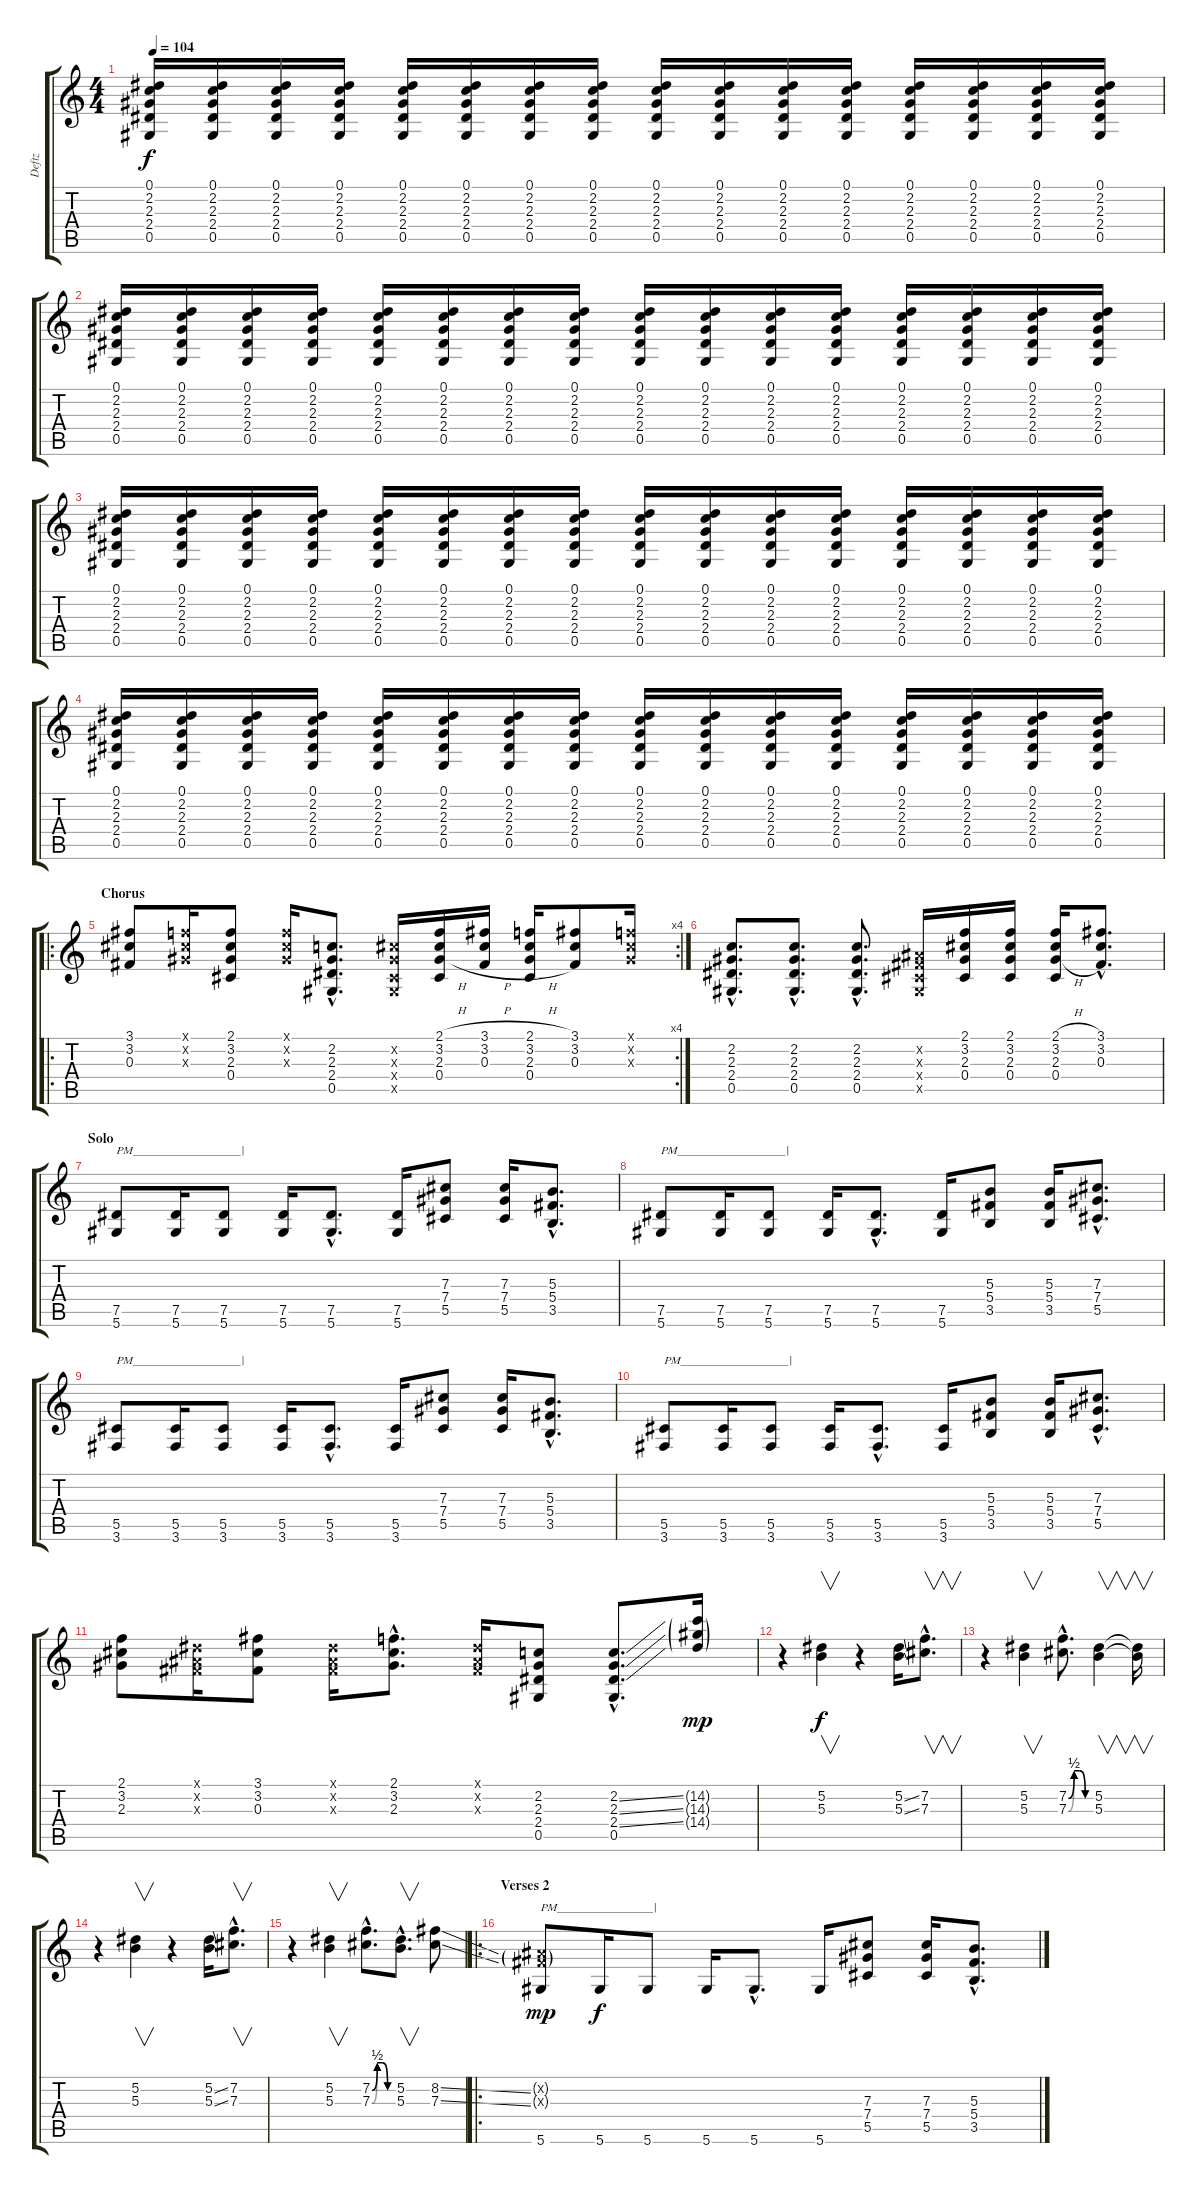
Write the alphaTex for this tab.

\track ("Deftz" "Deftz") {instrument distortionguitar}
\staff {score tabs}
\tuning (Eb4 Bb3 Gb3 Db3 Ab2 Eb2) {hide}
\ts (4 4)
\tempo 104
\clef g2
\ks c
(0.1 2.2 2.3 2.4 0.5).16{dy f volume 10 instrument electricguitarclean} (0.1 2.2 2.3 2.4 0.5).16 (0.1 2.2 2.3 2.4 0.5).16 (0.1 2.2 2.3 2.4 0.5).16 (0.1 2.2 2.3 2.4 0.5).16 (0.1 2.2 2.3 2.4 0.5).16 (0.1 2.2 2.3 2.4 0.5).16 (0.1 2.2 2.3 2.4 0.5).16 (0.1 2.2 2.3 2.4 0.5).16 (0.1 2.2 2.3 2.4 0.5).16 (0.1 2.2 2.3 2.4 0.5).16 (0.1 2.2 2.3 2.4 0.5).16 (0.1 2.2 2.3 2.4 0.5).16 (0.1 2.2 2.3 2.4 0.5).16 (0.1 2.2 2.3 2.4 0.5).16 (0.1 2.2 2.3 2.4 0.5).16 |
(0.1 2.2 2.3 2.4 0.5).16{volume 10 instrument electricguitarclean} (0.1 2.2 2.3 2.4 0.5).16 (0.1 2.2 2.3 2.4 0.5).16 (0.1 2.2 2.3 2.4 0.5).16 (0.1 2.2 2.3 2.4 0.5).16 (0.1 2.2 2.3 2.4 0.5).16 (0.1 2.2 2.3 2.4 0.5).16 (0.1 2.2 2.3 2.4 0.5).16 (0.1 2.2 2.3 2.4 0.5).16 (0.1 2.2 2.3 2.4 0.5).16 (0.1 2.2 2.3 2.4 0.5).16 (0.1 2.2 2.3 2.4 0.5).16 (0.1 2.2 2.3 2.4 0.5).16 (0.1 2.2 2.3 2.4 0.5).16 (0.1 2.2 2.3 2.4 0.5).16 (0.1 2.2 2.3 2.4 0.5).16 |
(0.1 2.2 2.3 2.4 0.5).16{volume 10 instrument electricguitarclean} (0.1 2.2 2.3 2.4 0.5).16 (0.1 2.2 2.3 2.4 0.5).16 (0.1 2.2 2.3 2.4 0.5).16 (0.1 2.2 2.3 2.4 0.5).16 (0.1 2.2 2.3 2.4 0.5).16 (0.1 2.2 2.3 2.4 0.5).16 (0.1 2.2 2.3 2.4 0.5).16 (0.1 2.2 2.3 2.4 0.5).16 (0.1 2.2 2.3 2.4 0.5).16 (0.1 2.2 2.3 2.4 0.5).16 (0.1 2.2 2.3 2.4 0.5).16 (0.1 2.2 2.3 2.4 0.5).16 (0.1 2.2 2.3 2.4 0.5).16 (0.1 2.2 2.3 2.4 0.5).16 (0.1 2.2 2.3 2.4 0.5).16 |
(0.1 2.2 2.3 2.4 0.5).16{volume 10 instrument electricguitarclean} (0.1 2.2 2.3 2.4 0.5).16 (0.1 2.2 2.3 2.4 0.5).16 (0.1 2.2 2.3 2.4 0.5).16 (0.1 2.2 2.3 2.4 0.5).16 (0.1 2.2 2.3 2.4 0.5).16 (0.1 2.2 2.3 2.4 0.5).16 (0.1 2.2 2.3 2.4 0.5).16 (0.1 2.2 2.3 2.4 0.5).16 (0.1 2.2 2.3 2.4 0.5).16 (0.1 2.2 2.3 2.4 0.5).16 (0.1 2.2 2.3 2.4 0.5).16 (0.1 2.2 2.3 2.4 0.5).16 (0.1 2.2 2.3 2.4 0.5).16 (0.1 2.2 2.3 2.4 0.5).16 (0.1 2.2 2.3 2.4 0.5).16 |
\ro
\rc 4
\section ("" "Chorus")
(3.1 3.2 0.3).8{volume 13 instrument distortionguitar} (2.1{x} 3.2{x} 2.3{x}).16 (2.1 3.2 2.3 0.4).8 (2.1{x} 3.2{x} 2.3{x}).16 (2.2{hac} 2.3{hac} 2.4{hac} 0.5{hac}).8{d} (3.2{x} 2.3{x} 0.4{x} 0.5{x}).16 (2.1{h} 3.2 2.3{h} 0.4).16 (3.1{h} 3.2 0.3{h}).16 (2.1{h} 3.2 2.3{h} 0.4).16 (3.1 3.2 0.3).8 (2.1{x} 3.2{x} 2.3{x}).16 |
(2.2{hac} 2.3{hac} 2.4{hac} 0.5{hac}).8{d} (2.2{hac} 2.3{hac} 2.4{hac} 0.5{hac}).8{d} (2.2{hac} 2.3{hac} 2.4{hac} 0.5{hac}).8{d} (0.2{x} 0.3{x} 0.4{x} 0.5{x}).16 (2.1 3.2 2.3 0.4).16 (2.1 3.2 2.3 0.4).16 (2.1{h} 3.2 2.3{h} 0.4).16 (3.1{hac} 3.2{hac} 0.3{hac}).8{d} |
\section ("" "Solo")
(7.5 5.6).8{txt "PM__________________|" volume 16 instrument overdrivenguitar} (7.5 5.6).16 (7.5 5.6).8 (7.5 5.6).16 (7.5{hac} 5.6{hac}).8{d} (7.5 5.6).16 (7.3 7.4 5.5).8{volume 13 instrument distortionguitar} (7.3 7.4 5.5).16 (5.3{hac} 5.4{hac} 3.5{hac}).8{d} |
(7.5 5.6).8{txt "PM__________________|" volume 16 instrument overdrivenguitar} (7.5 5.6).16 (7.5 5.6).8 (7.5 5.6).16 (7.5{hac} 5.6{hac}).8{d} (7.5 5.6).16 (5.3 5.4 3.5).8{volume 13 instrument distortionguitar} (5.3 5.4 3.5).16 (7.3{hac} 7.4{hac} 5.5{hac}).8{d} |
(5.5 3.6).8{txt "PM__________________|" volume 16 instrument overdrivenguitar} (5.5 3.6).16 (5.5 3.6).8 (5.5 3.6).16 (5.5{hac} 3.6{hac}).8{d} (5.5 3.6).16 (7.3 7.4 5.5).8{volume 13 instrument distortionguitar} (7.3 7.4 5.5).16 (5.3{hac} 5.4{hac} 3.5{hac}).8{d} |
(5.5 3.6).8{txt "PM__________________|" volume 16 instrument overdrivenguitar} (5.5 3.6).16 (5.5 3.6).8 (5.5 3.6).16 (5.5{hac} 3.6{hac}).8{d} (5.5 3.6).16 (5.3 5.4 3.5).8{volume 13 instrument distortionguitar} (5.3 5.4 3.5).16 (7.3{hac} 7.4{hac} 5.5{hac}).8{d} |
(2.1 3.2 2.3).8 (0.1{x} 0.2{x} 0.3{x}).16 (3.1 3.2 0.3).8 (0.1{x} 0.2{x} 0.3{x}).16 (2.1{hac} 3.2{hac} 2.3{hac}).8{d} (0.1{x} 0.2{x} 0.3{x}).16 (2.2 2.3 2.4 0.5).8 (2.2{ss hac} 2.3{ss hac} 2.4{ss hac} 0.5{hac}).8{d} (14.2{g} 14.3{g} 14.4{g}).16{dy mp} |
r.4 (5.2 5.3).4{v dy f} r.4 (5.2{ss} 5.3{ss}).16 (7.2{hac} 7.3{hac}).8{v d} |
r.4 (5.2 5.3).4{v} (7.2{be (custom 0 0 15 2 30 2 45 0 60 0) hac} 7.3{be (custom 0 0 15 2 30 2 45 0 60 0) hac}).8{d} (5.2 5.3).4{v} (5.2{t} 5.3{t}).16{v} |
r.4 (5.2 5.3).4{v} r.4 (5.2{ss} 5.3{ss}).16 (7.2{hac} 7.3{hac}).8{v d} |
r.4 (5.2 5.3).4{v} (7.2{be (custom 0 0 15 2 30 2 45 0 60 0) hac} 7.3{be (custom 0 0 15 2 30 2 45 0 60 0) hac}).8{d} (5.2{hac} 5.3{hac}).8{v d} (8.2{ss} 7.3{ss}).8 |
\ro
\section ("" "Verses 2")
(0.2{g x} 0.3{g x} 5.6).8{txt "PM________________|" dy mp} 5.6.16{dy f} 5.6.8 5.6.16 5.6{hac}.8{d} 5.6.16 (7.3 7.4 5.5).8 (7.3 7.4 5.5).16 (5.3{hac} 5.4{hac} 3.5{hac}).8{d}
